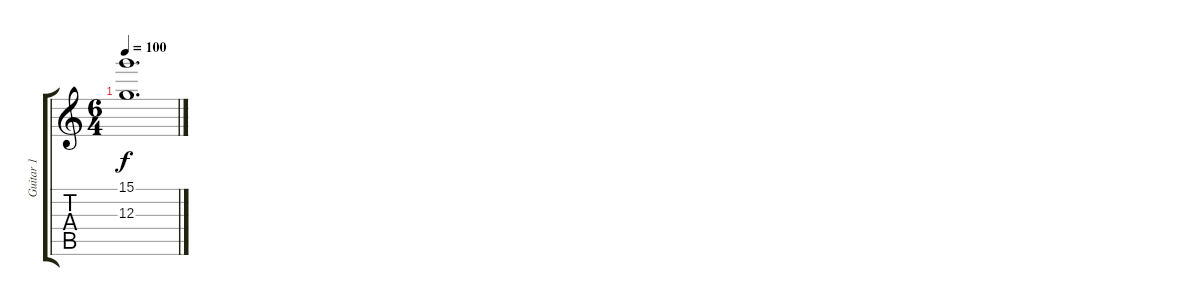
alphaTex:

\track ("Guitar 1" "Guitar 1") {instrument overdrivenguitar}
\staff {score tabs}
\tuning (E4 B3 G3 D3 A2 E2) {hide}
\ts (6 4)
\tempo 100
\clef g2
\ks c
(15.1{t} 12.3{t}).1{d dy f}
